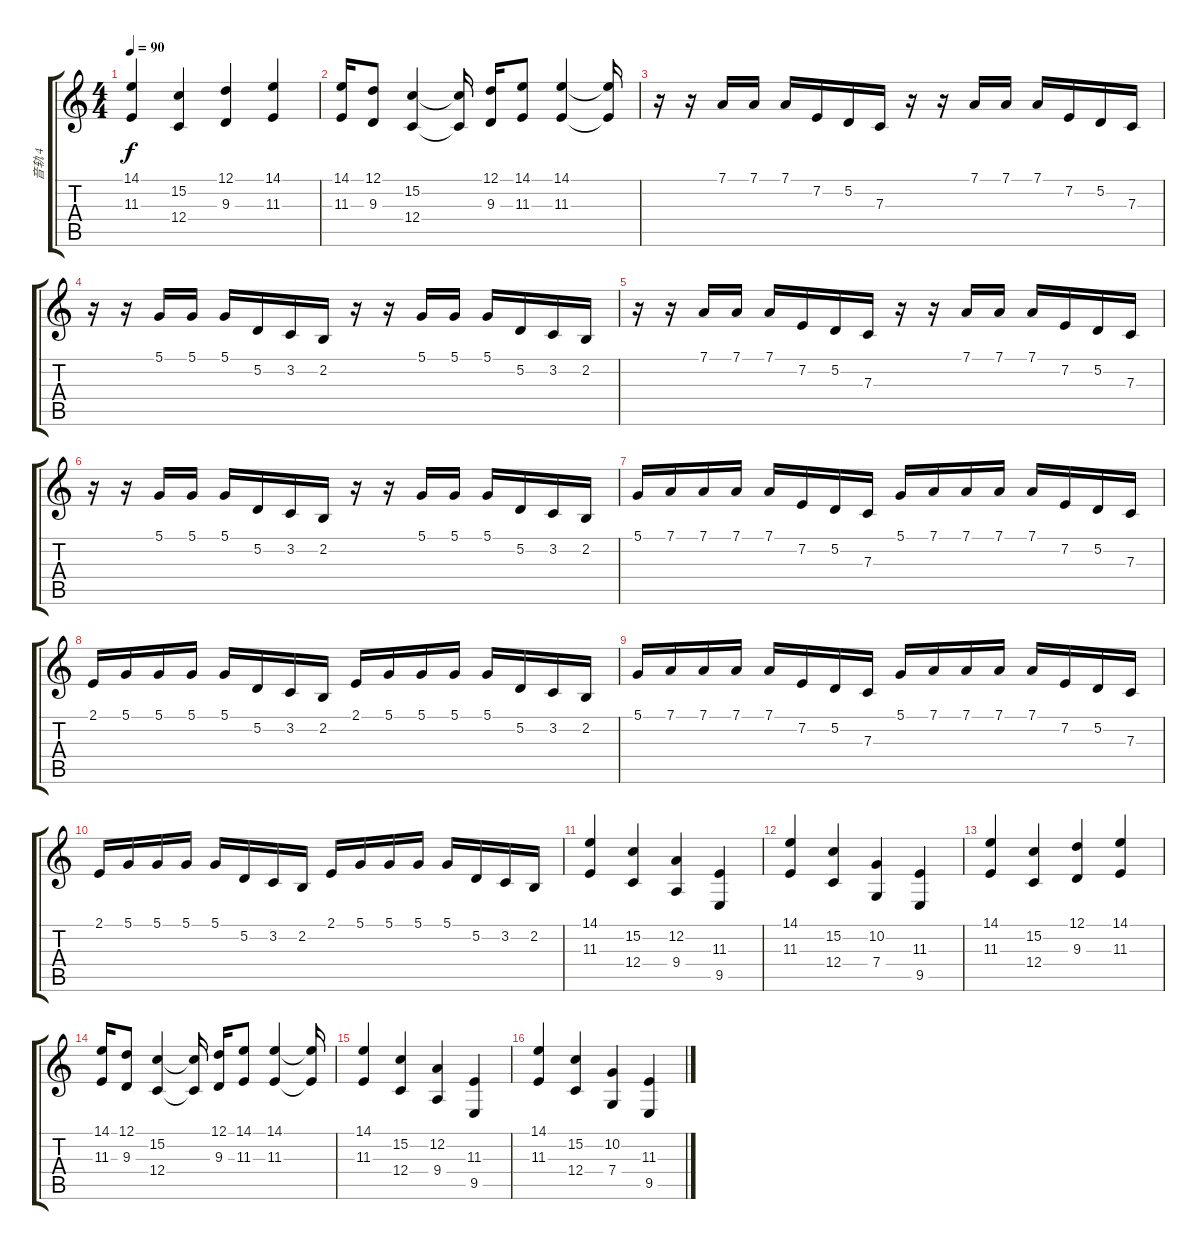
\track ("音轨 4" "音轨 4") {instrument stringensemble1}
\staff {score tabs}
\tuning (D4 A3 F3 C3 G2 D2) {hide}
\ts (4 4)
\tempo 90
\clef g2
\ks c
(14.1 11.3).4{dy f} (15.2 12.4).4 (12.1 9.3).4 (14.1 11.3).4 |
(14.1 11.3).16 (12.1 9.3).8 (15.2 12.4).4 (15.2{t} 12.4{t}).16 (12.1 9.3).16 (14.1 11.3).8 (14.1 11.3).4 (14.1{t} 11.3{t}).16 |
r.16 r.16 7.1.16 7.1.16 7.1.16 7.2.16 5.2.16 7.3.16 r.16 r.16 7.1.16 7.1.16 7.1.16 7.2.16 5.2.16 7.3.16 |
r.16 r.16 5.1.16 5.1.16 5.1.16 5.2.16 3.2.16 2.2.16 r.16 r.16 5.1.16 5.1.16 5.1.16 5.2.16 3.2.16 2.2.16 |
r.16 r.16 7.1.16 7.1.16 7.1.16 7.2.16 5.2.16 7.3.16 r.16 r.16 7.1.16 7.1.16 7.1.16 7.2.16 5.2.16 7.3.16 |
r.16 r.16 5.1.16 5.1.16 5.1.16 5.2.16 3.2.16 2.2.16 r.16 r.16 5.1.16 5.1.16 5.1.16 5.2.16 3.2.16 2.2.16 |
5.1.16 7.1.16 7.1.16 7.1.16 7.1.16 7.2.16 5.2.16 7.3.16 5.1.16 7.1.16 7.1.16 7.1.16 7.1.16 7.2.16 5.2.16 7.3.16 |
2.1.16 5.1.16 5.1.16 5.1.16 5.1.16 5.2.16 3.2.16 2.2.16 2.1.16 5.1.16 5.1.16 5.1.16 5.1.16 5.2.16 3.2.16 2.2.16 |
5.1.16 7.1.16 7.1.16 7.1.16 7.1.16 7.2.16 5.2.16 7.3.16 5.1.16 7.1.16 7.1.16 7.1.16 7.1.16 7.2.16 5.2.16 7.3.16 |
2.1.16 5.1.16 5.1.16 5.1.16 5.1.16 5.2.16 3.2.16 2.2.16 2.1.16 5.1.16 5.1.16 5.1.16 5.1.16 5.2.16 3.2.16 2.2.16 |
(14.1 11.3).4 (15.2 12.4).4 (12.2 9.4).4 (11.3 9.5).4 |
(14.1 11.3).4 (15.2 12.4).4 (10.2 7.4).4 (11.3 9.5).4 |
(14.1 11.3).4 (15.2 12.4).4 (12.1 9.3).4 (14.1 11.3).4 |
(14.1 11.3).16 (12.1 9.3).8 (15.2 12.4).4 (15.2{t} 12.4{t}).16 (12.1 9.3).16 (14.1 11.3).8 (14.1 11.3).4 (14.1{t} 11.3{t}).16 |
(14.1 11.3).4 (15.2 12.4).4 (12.2 9.4).4 (11.3 9.5).4 |
(14.1 11.3).4 (15.2 12.4).4 (10.2 7.4).4 (11.3 9.5).4
